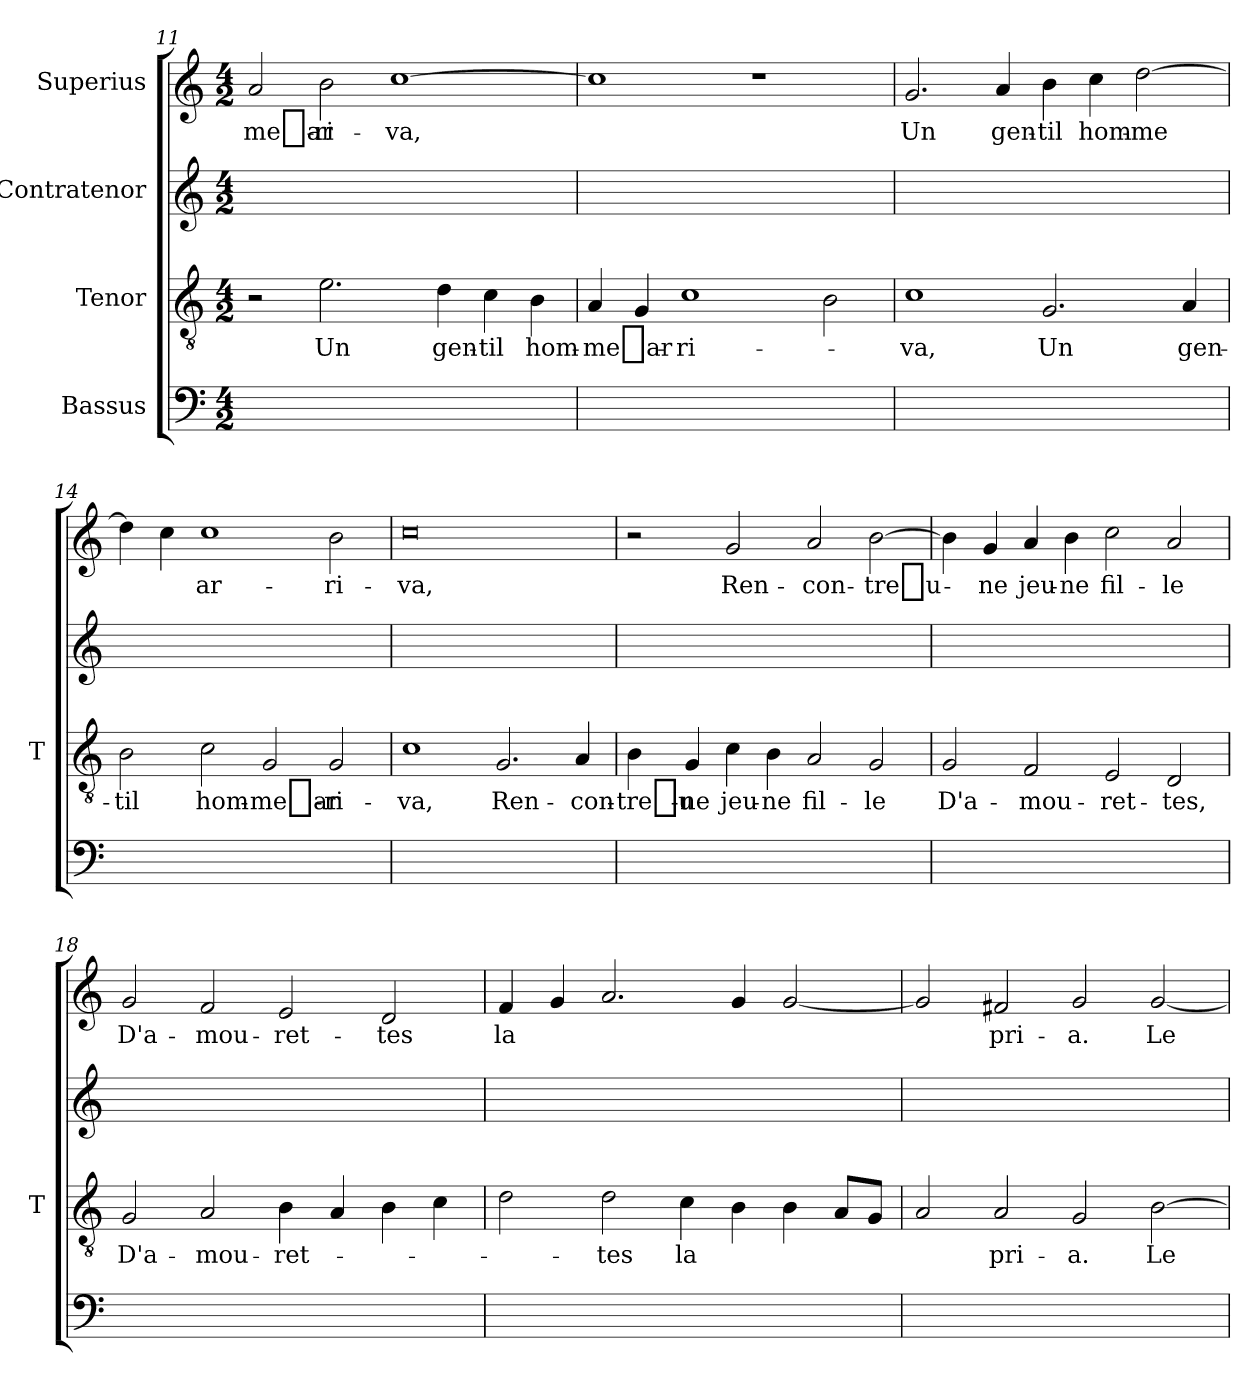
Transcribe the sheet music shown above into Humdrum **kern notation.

**kern	**kern	**text	**kern	**kern	**text
*part4	*part3	*part3	*part2	*part1	*part1
*staff4	*staff3	*staff3	*staff2	*staff1	*staff1
*I"Bassus	*I"Tenor	*	*I"Contratenor	*I"Superius	*
*	*I'T	*	*	*	*
*clefF4	*clefGv2	*	*clefG2	*clefG2	*
*k[]	*k[]	*	*k[]	*k[]	*
*M4/2	*M4/2	*	*M4/2	*M4/2	*
=11	=11	=11	=11	=11	=11
0ryy	2r	.	0ryy	2a	me_ar-
.	2.e	-Un	.	2b	ri-
.	.	.	.	[1cc	-va,
.	4d	gen-	.	.	.
.	4c	-til	.	.	.
.	4B	hom-	.	.	.
=12	=12	=12	=12	=12	=12
0ryy	4A	me_ar-	0ryy	1cc]	.
.	4G	.	.	.	.
.	1c	ri-	.	.	.
.	.	.	.	1r	.
.	2B	.	.	.	.
=13	=13	=13	=13	=13	=13
0ryy	1c	-va,	0ryy	2.g	-Un
.	.	.	.	4a	gen-
.	2.G	-Un	.	4b	-til
.	.	.	.	4cc	hom-
.	.	.	.	[2dd	-me
.	4A	gen-	.	.	.
=14	=14	=14	=14	=14	=14
0ryy	2B	-til	0ryy	4dd]	.
.	.	.	.	4cc	.
.	2c	hom-	.	1cc	ar-
.	2G	me_ar-	.	.	.
.	2G	ri-	.	2b	ri-
=15	=15	=15	=15	=15	=15
0ryy	1c	-va,	0ryy	0cc	-va,
.	2.G	Ren-	.	.	.
.	4A	con-	.	.	.
=16	=16	=16	=16	=16	=16
0ryy	4B	tre_u-	0ryy	2r	.
.	4G	-ne	.	.	.
.	4c	jeu-	.	2g	Ren-
.	4B	-ne	.	.	.
.	2A	fil-	.	2a	con-
.	2G	-le	.	[2b	tre_u-
=17	=17	=17	=17	=17	=17
0ryy	2G	D'a-	0ryy	4b]	.
.	.	.	.	4g	-ne
.	2F	mou-	.	4a	jeu-
.	.	.	.	4b	-ne
.	2E	ret-	.	2cc	fil-
.	2D	-tes,	.	2a	-le
=18	=18	=18	=18	=18	=18
0ryy	2G	D'a-	0ryy	2g	D'a-
.	2A	mou-	.	2f	mou-
.	4B	ret-	.	2e	ret-
.	4A	.	.	.	.
.	4B	.	.	2d	-tes
.	4c	.	.	.	.
=19	=19	=19	=19	=19	=19
0ryy	2d	.	0ryy	4f	-la
.	.	.	.	4g	.
.	2d	-tes	.	2.a	.
.	4c	-la	.	.	.
.	4B	.	.	4g	.
.	4B	.	.	[2g	.
.	8AL	.	.	.	.
.	8GJ	.	.	.	.
=20	=20	=20	=20	=20	=20
0ryy	2A	.	0ryy	2g]	.
.	2A	pri-	.	2f#X	pri-
.	2G	-a.	.	2g	-a.
.	[2B	-Le	.	[2g	-Le
=	=	=	=	=	=
*-	*-	*-	*-	*-	*-
